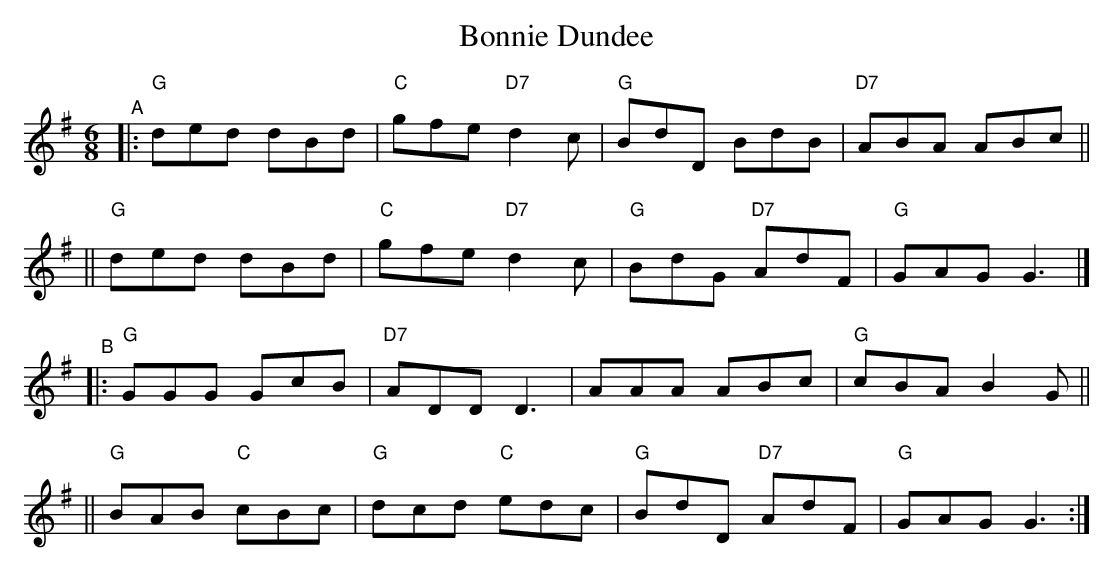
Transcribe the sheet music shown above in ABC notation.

X:1
T: Bonnie Dundee
M: 6/8
L: 1/8
K: G
"^A"\
|: "G"ded dBd | "C"gfe "D7"d2c | "G"BdD     BdB |"D7"ABA ABc ||
|| "G"ded dBd | "C"gfe "D7"d2c | "G"BdG "D7"AdF | "G"GAG G3 |]
"^B"\
|: "G"GGG    GcB |"D7"ADD    D3  |   AAA     ABc | "G"cBA B2G ||
|| "G"BAB "C"cBc | "G"dcd "C"edc |"G"BdD "D7"AdF | "G"GAG G3 :|
